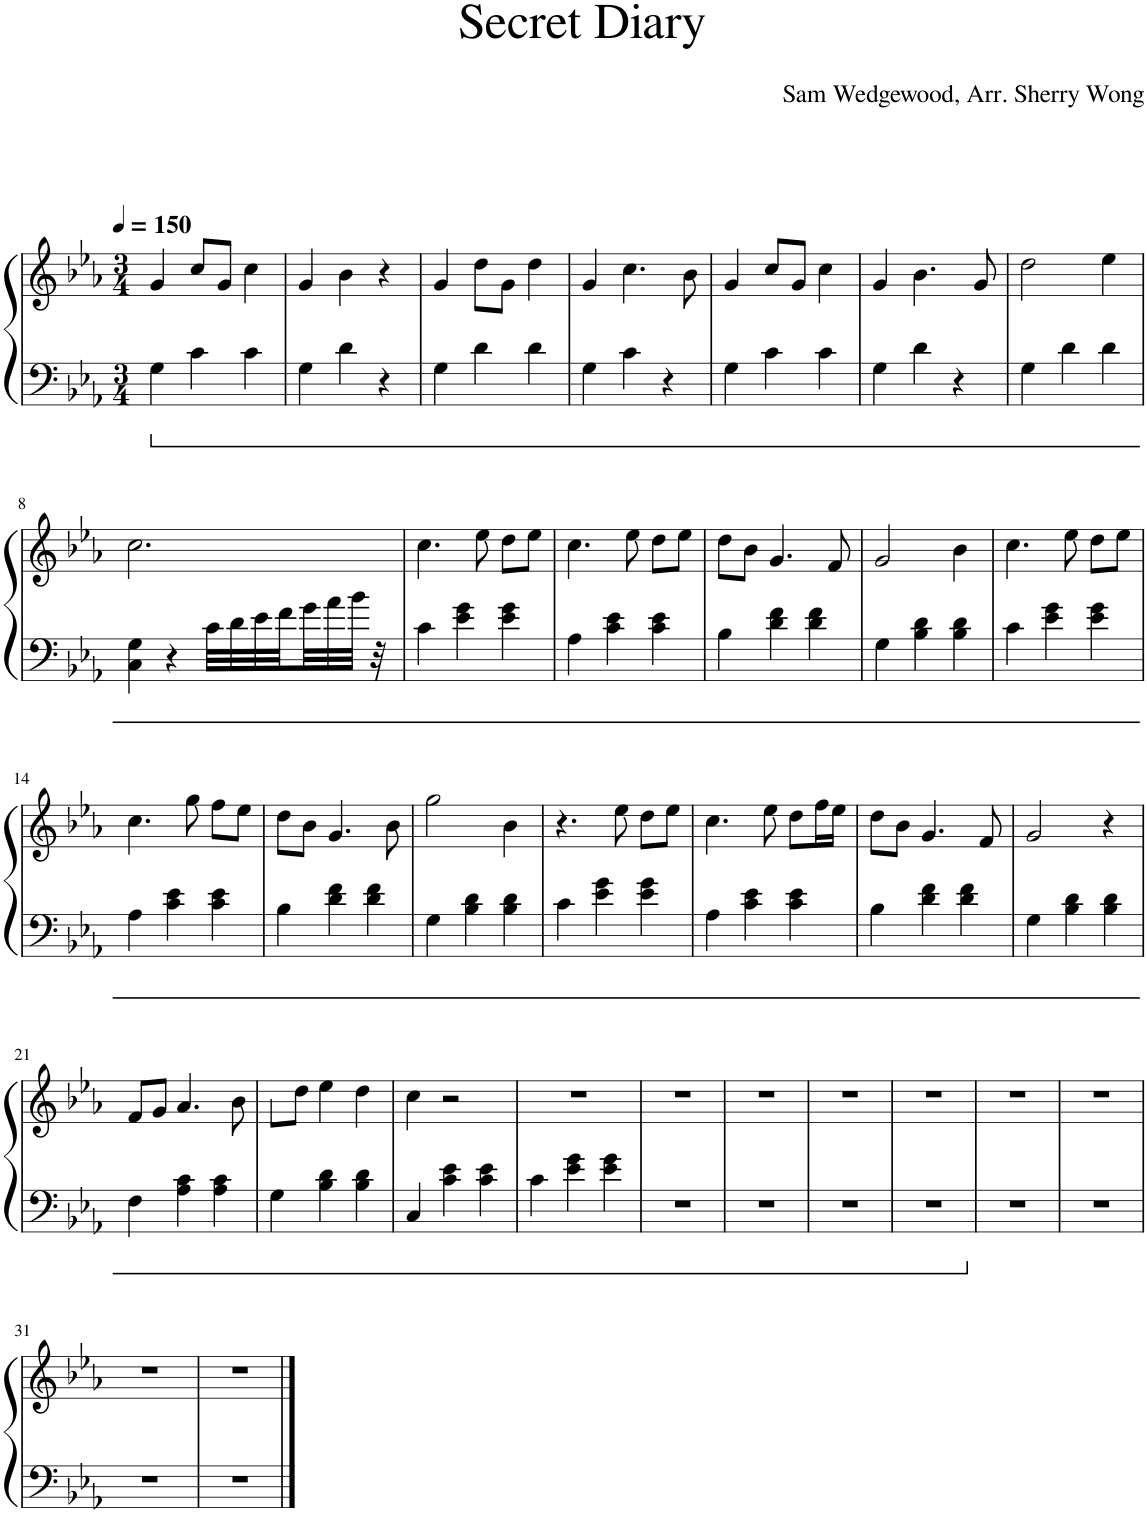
**kern	**kern
*part1	*part1
*staff2	*staff1
*I"Piano	*
*I'Pno.	*
*clefF4	*clefG2
*k[b-e-a-]	*k[b-e-a-]
*M3/4	*M3/4
*MM150	*MM150
=1	=1
4G\	4g/
4c\	8cc/L
.	8g/J
4c\	4cc\
=2	=2
4G\	4g/
4d\	4b-\
4r	4r
=3	=3
4G\	4g/
4d\	8dd\L
.	8g\J
4d\	4dd\
=4	=4
4G\	4g/
4c\	4.cc\
4r	.
.	8b-\
=5	=5
4G\	4g/
4c\	8cc/L
.	8g/J
4c\	4cc\
=6	=6
4G\	4g/
4d\	4.b-\
4r	.
.	8g/
=7	=7
4G\	2dd\
4d\	.
4d\	4ee-\
!!LO:LB:g=z
=8	=8
4C\ 4G\	2.cc\
4r	.
32c\LLL	.
32d\	.
32e-\	.
32f\	.
32g\	.
32a-\	.
32b-\JJJ	.
32r	.
=9	=9
4c\	4.cc\
4e-\ 4g\	.
.	8ee-\
4e-\ 4g\	8dd\L
.	8ee-\J
=10	=10
4A-\	4.cc\
4c\ 4e-\	.
.	8ee-\
4c\ 4e-\	8dd\L
.	8ee-\J
=11	=11
4B-\	8dd\L
.	8b-\J
4d\ 4f\	4.g/
4d\ 4f\	.
.	8f/
=12	=12
4G\	2g/
4B-\ 4d\	.
4B-\ 4d\	4b-\
=13	=13
4c\	4.cc\
4e-\ 4g\	.
.	8ee-\
4e-\ 4g\	8dd\L
.	8ee-\J
!!LO:LB:g=z
=14	=14
4A-\	4.cc\
4c\ 4e-\	.
.	8gg\
4c\ 4e-\	8ff\L
.	8ee-\J
=15	=15
4B-\	8dd\L
.	8b-\J
4d\ 4f\	4.g/
4d\ 4f\	.
.	8b-\
=16	=16
4G\	2gg\
4B-\ 4d\	.
4B-\ 4d\	4b-\
=17	=17
4c\	4.r
4e-\ 4g\	.
.	8ee-\
4e-\ 4g\	8dd\L
.	8ee-\J
=18	=18
4A-\	4.cc\
4c\ 4e-\	.
.	8ee-\
4c\ 4e-\	8dd\L
.	16ff\L
.	16ee-\JJ
=19	=19
4B-\	8dd\L
.	8b-\J
4d\ 4f\	4.g/
4d\ 4f\	.
.	8f/
=20	=20
4G\	2g/
4B-\ 4d\	.
4B-\ 4d\	4r
!!LO:LB:g=z
=21	=21
4F\	8f/L
.	8g/J
4A-\ 4c\	4.a-/
4A-\ 4c\	.
.	8b-\
=22	=22
4G\	8cc\L
.	8dd\J
4B-\ 4d\	4ee-\
4B-\ 4d\	4dd\
=23	=23
4C/	4cc\
4c\ 4e-\	2r
4c\ 4e-\	.
=24	=24
4c\	2.r
4e-\ 4g\	.
4e-\ 4g\	.
=25	=25
2.r	2.r
=26	=26
2.r	2.r
=27	=27
2.r	2.r
=28	=28
2.r	2.r
=29	=29
2.r	2.r
=30	=30
2.r	2.r
!!LO:LB:g=z
=31	=31
2.r	2.r
=32	=32
2.r	2.r
==	==
*-	*-
